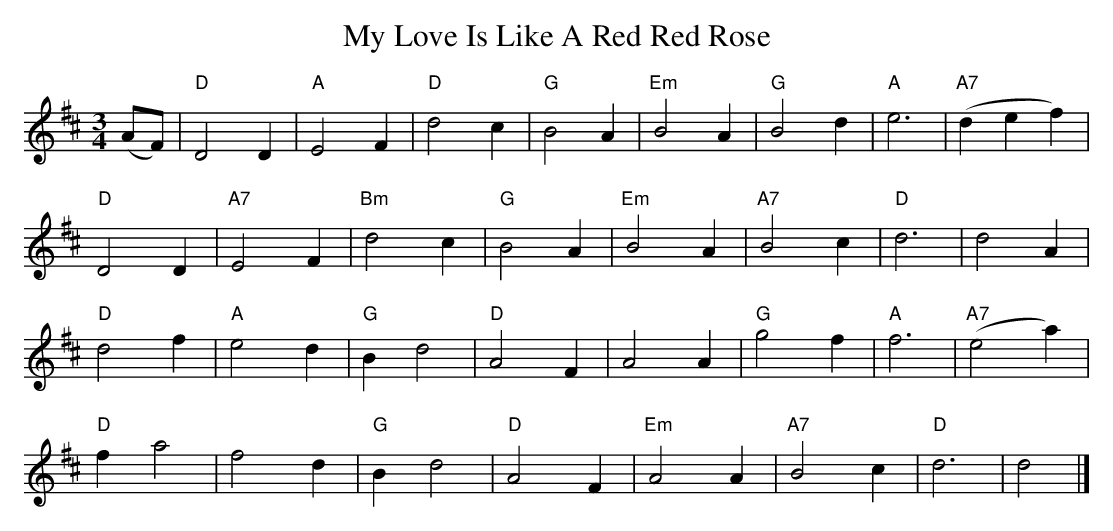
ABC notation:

X:1
T:My Love Is Like A Red Red Rose
M:3/4
L:1/4
K:D
(A/F/) |"D"D2 D |"A"E2 F |"D"d2 c |"G"B2 A |"Em"B2 A |"G"B2 d |"A"e3 |"A7"(d e f)|
"D"D2 D |"A7"E2 F |"Bm"d2 c |"G"B2 A |"Em"B2 A |"A7"B2 c |"D"d3 | d2 A|
"D"d2 f |"A"e2 d |"G"B d2 |"D"A2 F |A2 A |"G"g2 f |"A"f3 |"A7"(e2 a)|
"D"f a2 |f2 d |"G"B d2 |"D"A2 F |"Em"A2 A |"A7"B2 c |"D"d3 | d2 |]
